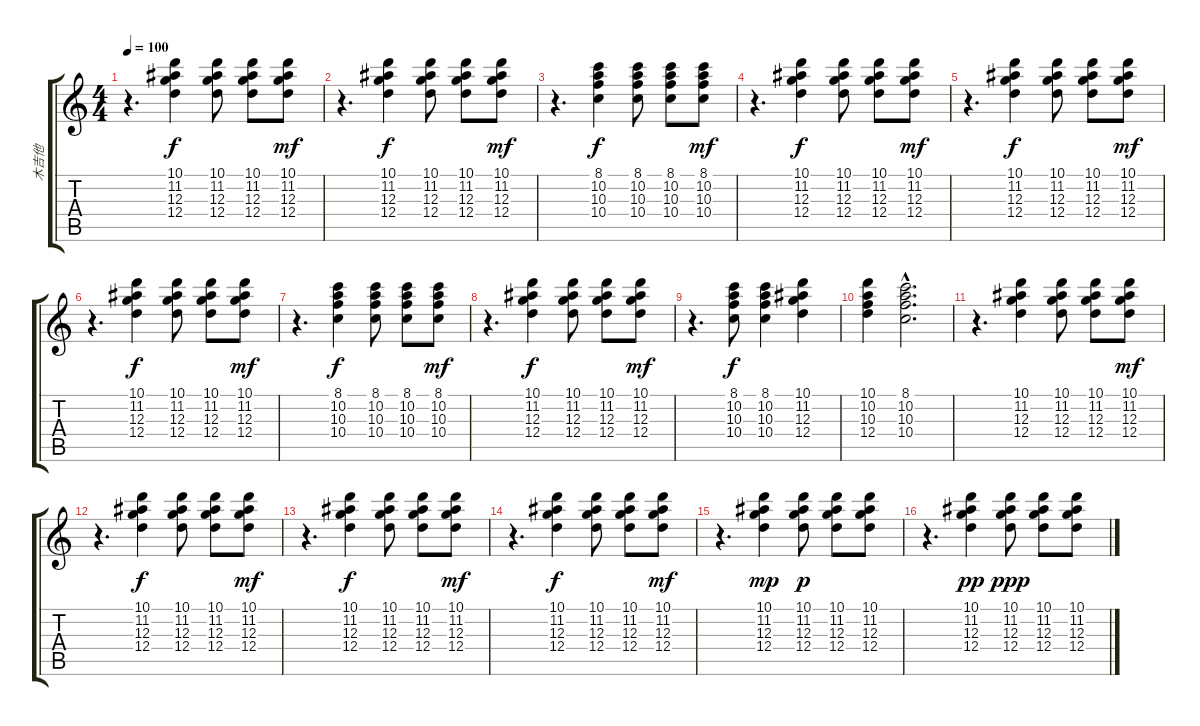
\track ("木吉他" "木吉他") {instrument acousticguitarsteel}
\staff {score tabs}
\tuning (E4 B3 G3 D3 A2 E2) {hide}
\ts (4 4)
\tempo 100
\clef g2
\ks c
r.4{d dy mf} (10.1 11.2 12.3 12.4).4{dy f} (10.1 11.2 12.3 12.4).8 (10.1 11.2 12.3 12.4).8 (10.1 11.2 12.3 12.4).8{dy mf} |
r.4{d} (10.1 11.2 12.3 12.4).4{dy f} (10.1 11.2 12.3 12.4).8 (10.1 11.2 12.3 12.4).8 (10.1 11.2 12.3 12.4).8{dy mf} |
r.4{d} (8.1 10.2 10.3 10.4).4{dy f} (8.1 10.2 10.3 10.4).8 (8.1 10.2 10.3 10.4).8 (8.1 10.2 10.3 10.4).8{dy mf} |
r.4{d} (10.1 11.2 12.3 12.4).4{dy f} (10.1 11.2 12.3 12.4).8 (10.1 11.2 12.3 12.4).8 (10.1 11.2 12.3 12.4).8{dy mf} |
r.4{d} (10.1 11.2 12.3 12.4).4{dy f} (10.1 11.2 12.3 12.4).8 (10.1 11.2 12.3 12.4).8 (10.1 11.2 12.3 12.4).8{dy mf} |
r.4{d} (10.1 11.2 12.3 12.4).4{dy f} (10.1 11.2 12.3 12.4).8 (10.1 11.2 12.3 12.4).8 (10.1 11.2 12.3 12.4).8{dy mf} |
r.4{d} (8.1 10.2 10.3 10.4).4{dy f} (8.1 10.2 10.3 10.4).8 (8.1 10.2 10.3 10.4).8 (8.1 10.2 10.3 10.4).8{dy mf} |
r.4{d} (10.1 11.2 12.3 12.4).4{dy f} (10.1 11.2 12.3 12.4).8 (10.1 11.2 12.3 12.4).8 (10.1 11.2 12.3 12.4).8{dy mf} |
r.4{d} (8.1 10.2 10.3 10.4).8{dy f} (8.1 10.2 10.3 10.4).4 (10.1 11.2 12.3 12.4).4 |
(10.1 10.2 10.3 12.4).4 (8.1{hac} 10.2{hac} 10.3{hac} 10.4{hac}).2{d} |
r.4{d} (10.1 11.2 12.3 12.4).4 (10.1 11.2 12.3 12.4).8 (10.1 11.2 12.3 12.4).8 (10.1 11.2 12.3 12.4).8{dy mf} |
r.4{d} (10.1 11.2 12.3 12.4).4{dy f} (10.1 11.2 12.3 12.4).8 (10.1 11.2 12.3 12.4).8 (10.1 11.2 12.3 12.4).8{dy mf} |
r.4{d} (10.1 11.2 12.3 12.4).4{dy f} (10.1 11.2 12.3 12.4).8 (10.1 11.2 12.3 12.4).8 (10.1 11.2 12.3 12.4).8{dy mf} |
r.4{d} (10.1 11.2 12.3 12.4).4{dy f} (10.1 11.2 12.3 12.4).8 (10.1 11.2 12.3 12.4).8 (10.1 11.2 12.3 12.4).8{dy mf} |
r.4{d} (10.1 11.2 12.3 12.4).4{dy mp} (10.1 11.2 12.3 12.4).8{dy p} (10.1 11.2 12.3 12.4).8 (10.1 11.2 12.3 12.4).8 |
r.4{d} (10.1 11.2 12.3 12.4).4{dy pp} (10.1 11.2 12.3 12.4).8{dy ppp} (10.1 11.2 12.3 12.4).8 (10.1 11.2 12.3 12.4).8
